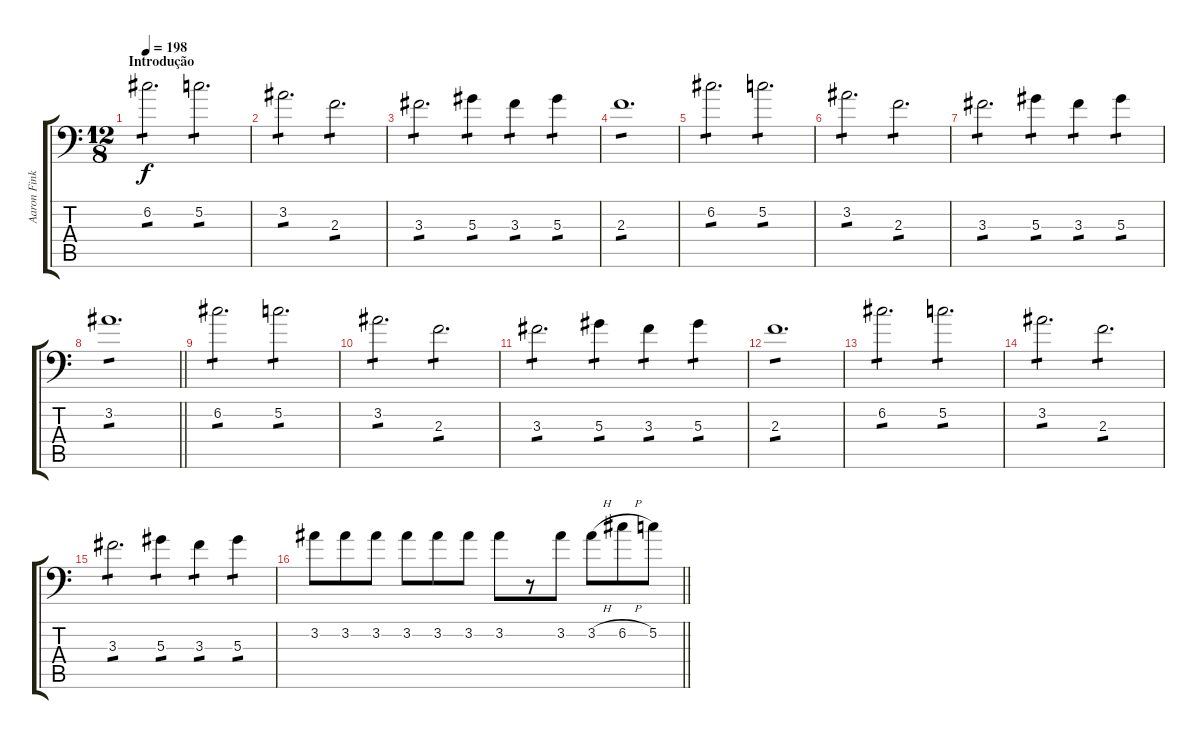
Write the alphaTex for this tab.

\track ("Aaron Fink" "Aaron Fink") {instrument overdrivenguitar}
\staff {score tabs}
\tuning (C4 G3 Eb3 Bb2 F2 Bb1) {hide}
\ts (12 8)
\section ("" "Introdução")
\tempo 198
\clef f4
\ks c
6.2.2{d tp 1 dy f instrument overdrivenguitar} 5.2.2{d tp 1} |
3.2.2{d tp 1} 2.3.2{d tp 1} |
3.3.2{d tp 1} 5.3.4{tp 1} 3.3.4{tp 1} 5.3.4{tp 1} |
2.3.1{d tp 1} |
6.2.2{d tp 1} 5.2.2{d tp 1} |
3.2.2{d tp 1} 2.3.2{d tp 1} |
3.3.2{d tp 1} 5.3.4{tp 1} 3.3.4{tp 1} 5.3.4{tp 1} |
\barLineRight lightlight
3.2.1{d tp 1} |
6.2.2{d tp 1} 5.2.2{d tp 1} |
3.2.2{d tp 1} 2.3.2{d tp 1} |
3.3.2{d tp 1} 5.3.4{tp 1} 3.3.4{tp 1} 5.3.4{tp 1} |
2.3.1{d tp 1} |
6.2.2{d tp 1} 5.2.2{d tp 1} |
3.2.2{d tp 1} 2.3.2{d tp 1} |
3.3.2{d tp 1} 5.3.4{tp 1} 3.3.4{tp 1} 5.3.4{tp 1} |
\barLineRight lightlight
3.2.8 3.2.8 3.2.8 3.2.8 3.2.8 3.2.8 3.2.8 r.8 3.2.8 3.2{h}.8 6.2{h}.8 5.2{h}.8
